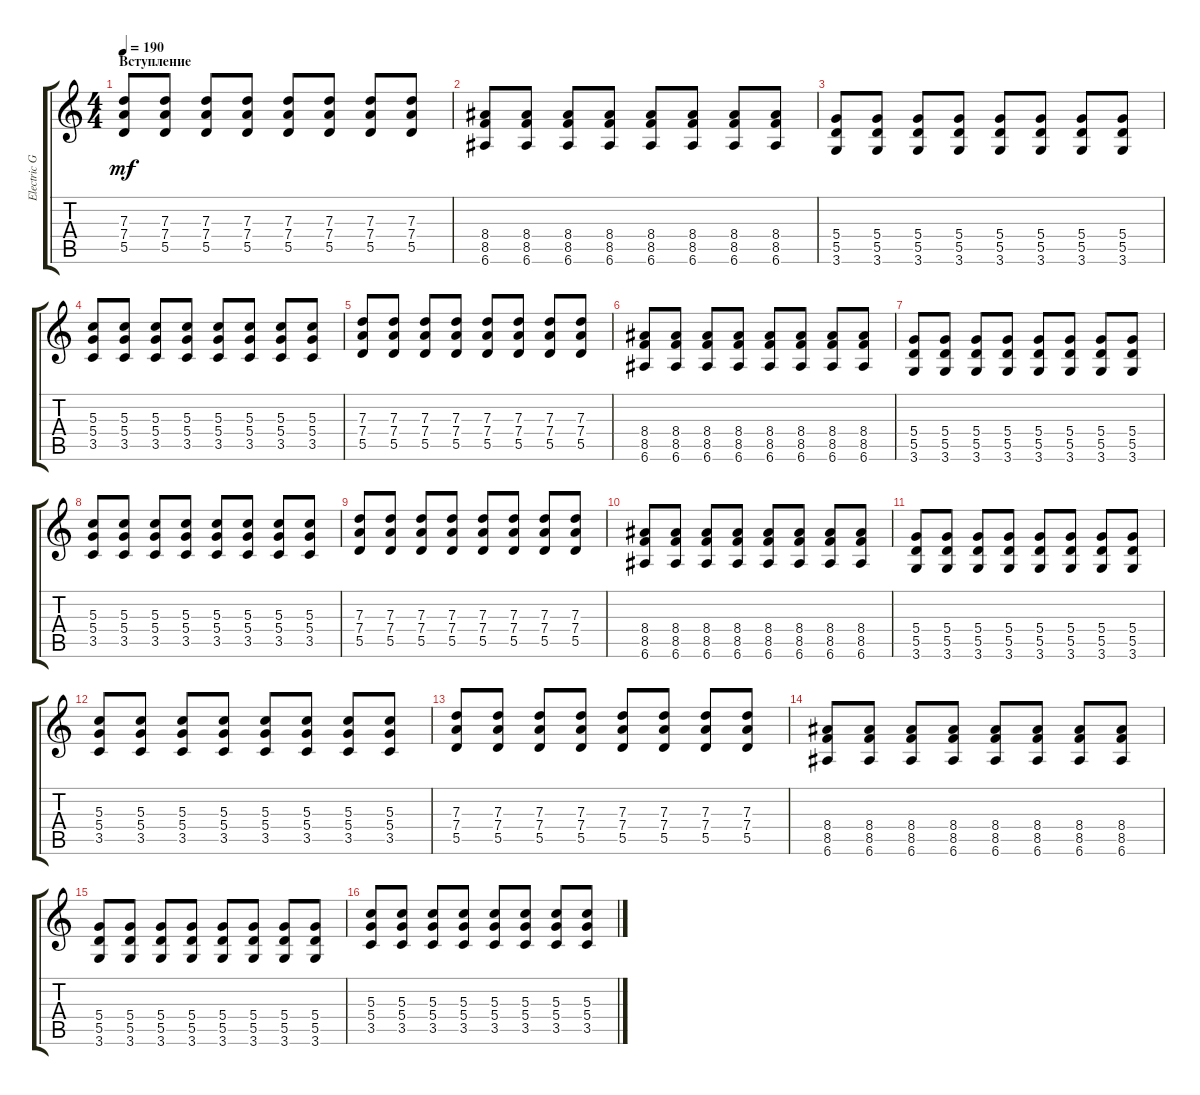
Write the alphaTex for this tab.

\track ("Electric Guitar" "Electric G") {instrument distortionguitar}
\staff {score tabs}
\tuning (E4 B3 G3 D3 A2 E2) {hide}
\ts (4 4)
\section ("" "Вступление")
\tempo 190
\clef g2
\ks c
(7.3 7.4 5.5).8{dy mf instrument distortionguitar} (7.3 7.4 5.5).8 (7.3 7.4 5.5).8 (7.3 7.4 5.5).8 (7.3 7.4 5.5).8 (7.3 7.4 5.5).8 (7.3 7.4 5.5).8 (7.3 7.4 5.5).8 |
(8.4 8.5 6.6).8 (8.4 8.5 6.6).8 (8.4 8.5 6.6).8 (8.4 8.5 6.6).8 (8.4 8.5 6.6).8 (8.4 8.5 6.6).8 (8.4 8.5 6.6).8 (8.4 8.5 6.6).8 |
(5.4 5.5 3.6).8 (5.4 5.5 3.6).8 (5.4 5.5 3.6).8 (5.4 5.5 3.6).8 (5.4 5.5 3.6).8 (5.4 5.5 3.6).8 (5.4 5.5 3.6).8 (5.4 5.5 3.6).8 |
(5.3 5.4 3.5).8 (5.3 5.4 3.5).8 (5.3 5.4 3.5).8 (5.3 5.4 3.5).8 (5.3 5.4 3.5).8 (5.3 5.4 3.5).8 (5.3 5.4 3.5).8 (5.3 5.4 3.5).8 |
(7.3 7.4 5.5).8 (7.3 7.4 5.5).8 (7.3 7.4 5.5).8 (7.3 7.4 5.5).8 (7.3 7.4 5.5).8 (7.3 7.4 5.5).8 (7.3 7.4 5.5).8 (7.3 7.4 5.5).8 |
(8.4 8.5 6.6).8 (8.4 8.5 6.6).8 (8.4 8.5 6.6).8 (8.4 8.5 6.6).8 (8.4 8.5 6.6).8 (8.4 8.5 6.6).8 (8.4 8.5 6.6).8 (8.4 8.5 6.6).8 |
(5.4 5.5 3.6).8 (5.4 5.5 3.6).8 (5.4 5.5 3.6).8 (5.4 5.5 3.6).8 (5.4 5.5 3.6).8 (5.4 5.5 3.6).8 (5.4 5.5 3.6).8 (5.4 5.5 3.6).8 |
(5.3 5.4 3.5).8 (5.3 5.4 3.5).8 (5.3 5.4 3.5).8 (5.3 5.4 3.5).8 (5.3 5.4 3.5).8 (5.3 5.4 3.5).8 (5.3 5.4 3.5).8 (5.3 5.4 3.5).8 |
(7.3 7.4 5.5).8 (7.3 7.4 5.5).8 (7.3 7.4 5.5).8 (7.3 7.4 5.5).8 (7.3 7.4 5.5).8 (7.3 7.4 5.5).8 (7.3 7.4 5.5).8 (7.3 7.4 5.5).8 |
(8.4 8.5 6.6).8 (8.4 8.5 6.6).8 (8.4 8.5 6.6).8 (8.4 8.5 6.6).8 (8.4 8.5 6.6).8 (8.4 8.5 6.6).8 (8.4 8.5 6.6).8 (8.4 8.5 6.6).8 |
(5.4 5.5 3.6).8 (5.4 5.5 3.6).8 (5.4 5.5 3.6).8 (5.4 5.5 3.6).8 (5.4 5.5 3.6).8 (5.4 5.5 3.6).8 (5.4 5.5 3.6).8 (5.4 5.5 3.6).8 |
(5.3 5.4 3.5).8 (5.3 5.4 3.5).8 (5.3 5.4 3.5).8 (5.3 5.4 3.5).8 (5.3 5.4 3.5).8 (5.3 5.4 3.5).8 (5.3 5.4 3.5).8 (5.3 5.4 3.5).8 |
(7.3 7.4 5.5).8 (7.3 7.4 5.5).8 (7.3 7.4 5.5).8 (7.3 7.4 5.5).8 (7.3 7.4 5.5).8 (7.3 7.4 5.5).8 (7.3 7.4 5.5).8 (7.3 7.4 5.5).8 |
(8.4 8.5 6.6).8 (8.4 8.5 6.6).8 (8.4 8.5 6.6).8 (8.4 8.5 6.6).8 (8.4 8.5 6.6).8 (8.4 8.5 6.6).8 (8.4 8.5 6.6).8 (8.4 8.5 6.6).8 |
(5.4 5.5 3.6).8 (5.4 5.5 3.6).8 (5.4 5.5 3.6).8 (5.4 5.5 3.6).8 (5.4 5.5 3.6).8 (5.4 5.5 3.6).8 (5.4 5.5 3.6).8 (5.4 5.5 3.6).8 |
(5.3 5.4 3.5).8 (5.3 5.4 3.5).8 (5.3 5.4 3.5).8 (5.3 5.4 3.5).8 (5.3 5.4 3.5).8 (5.3 5.4 3.5).8 (5.3 5.4 3.5).8 (5.3 5.4 3.5).8
